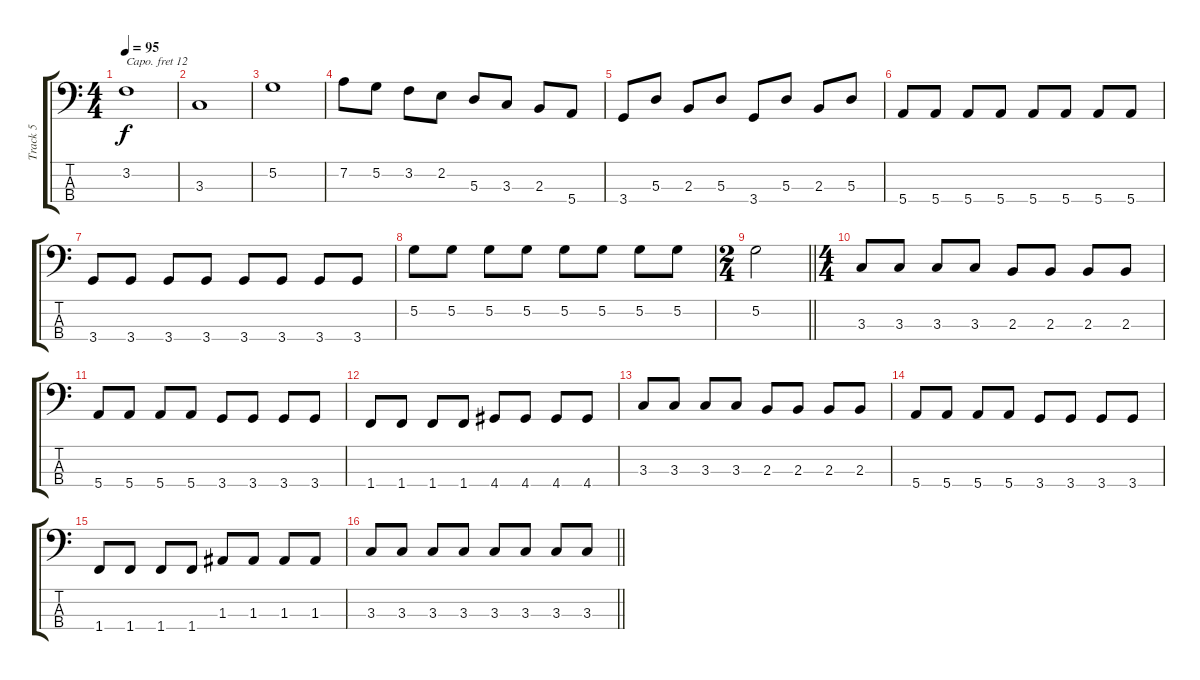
\track ("Track 5" "Track 5") {instrument acousticgrandpiano}
\staff {score tabs}
\capo 12
\tuning (G2 D2 A1 E1) {hide}
\ts (4 4)
\tempo 95
\clef f4
\ks c
3.2.1{dy f} |
3.3.1 |
5.2.1 |
7.2.8 5.2.8 3.2.8 2.2.8 5.3.8 3.3.8 2.3.8 5.4.8 |
3.4.8 5.3.8 2.3.8 5.3.8 3.4.8 5.3.8 2.3.8 5.3.8 |
5.4.8 5.4.8 5.4.8 5.4.8 5.4.8 5.4.8 5.4.8 5.4.8 |
3.4.8 3.4.8 3.4.8 3.4.8 3.4.8 3.4.8 3.4.8 3.4.8 |
5.2.8 5.2.8 5.2.8 5.2.8 5.2.8 5.2.8 5.2.8 5.2.8 |
\ts (2 4)
\barLineRight lightlight
5.2.2 |
\ts (4 4)
3.3.8 3.3.8 3.3.8 3.3.8 2.3.8 2.3.8 2.3.8 2.3.8 |
5.4.8 5.4.8 5.4.8 5.4.8 3.4.8 3.4.8 3.4.8 3.4.8 |
1.4.8 1.4.8 1.4.8 1.4.8 4.4.8 4.4.8 4.4.8 4.4.8 |
3.3.8 3.3.8 3.3.8 3.3.8 2.3.8 2.3.8 2.3.8 2.3.8 |
5.4.8 5.4.8 5.4.8 5.4.8 3.4.8 3.4.8 3.4.8 3.4.8 |
1.4.8 1.4.8 1.4.8 1.4.8 1.3.8 1.3.8 1.3.8 1.3.8 |
\barLineRight lightlight
3.3.8 3.3.8 3.3.8 3.3.8 3.3.8 3.3.8 3.3.8 3.3.8
